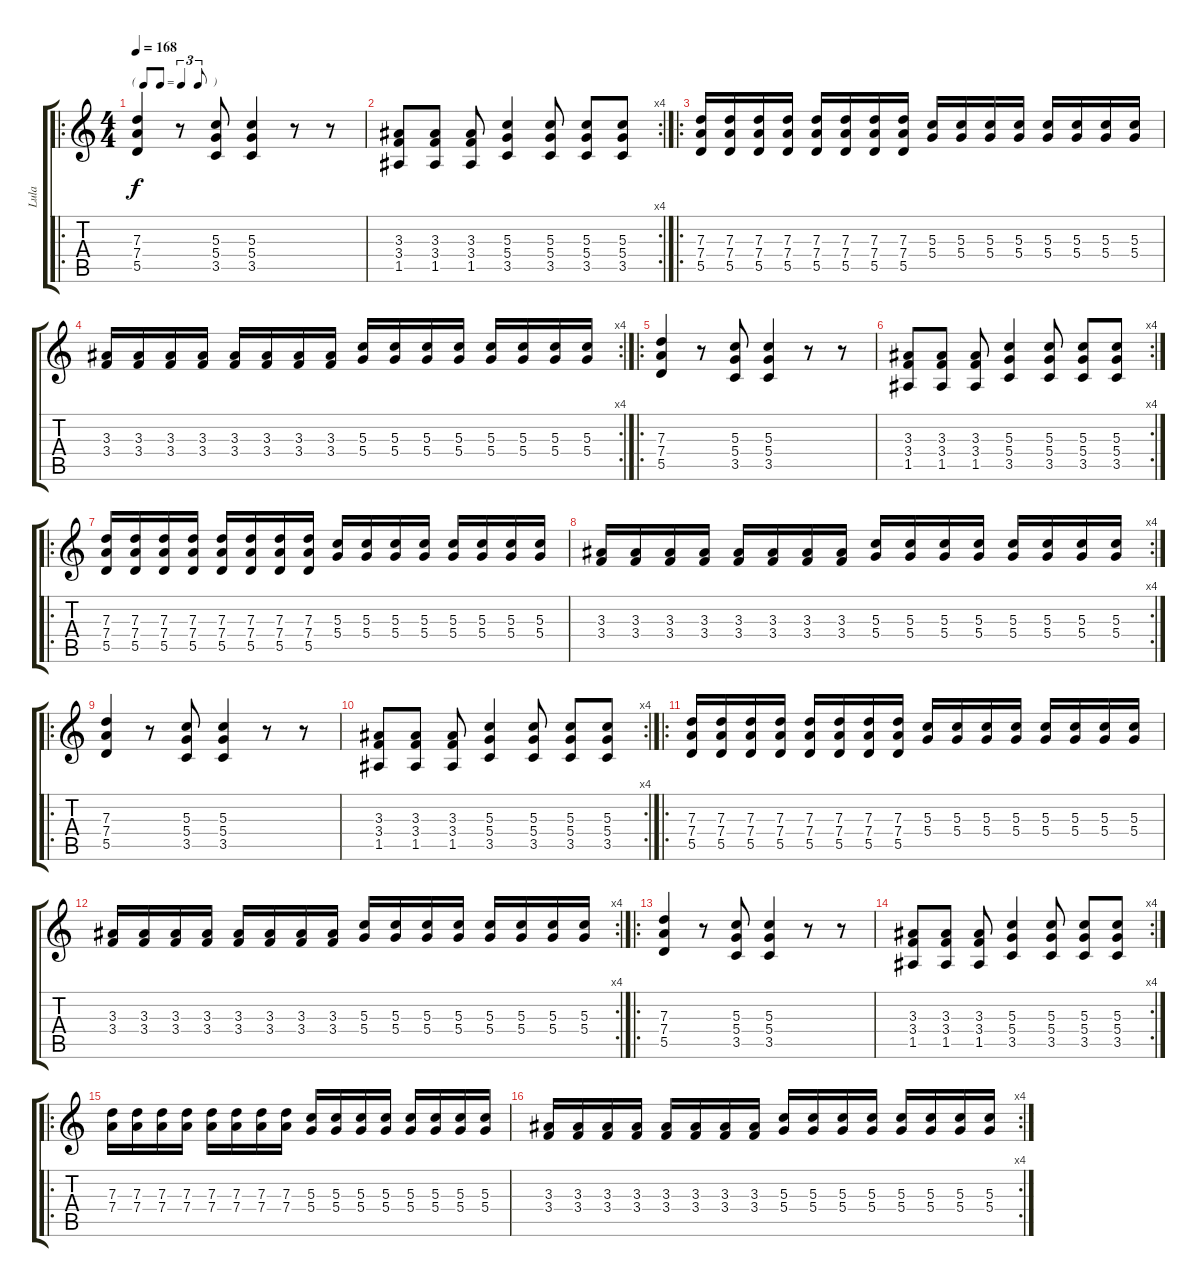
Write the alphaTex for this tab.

\track ("Lula" "Lula") {instrument distortionguitar}
\staff {score tabs}
\tuning (E4 B3 G3 D3 A2 E2) {hide}
\ro
\ts (4 4)
\tf triplet8th
\tempo 168
\clef g2
\ks c
(7.3 7.4 5.5).4{dy f instrument distortionguitar} r.8 (5.3 5.4 3.5).8 (5.3 5.4 3.5).4 r.8 r.8 |
\rc 4
(3.3 3.4 1.5).8 (3.3 3.4 1.5).8 (3.3 3.4 1.5).8 (5.3 5.4 3.5).4 (5.3 5.4 3.5).8 (5.3 5.4 3.5).8 (5.3 5.4 3.5).8 |
\ro
(7.3 7.4 5.5).16 (7.3 7.4 5.5).16 (7.3 7.4 5.5).16 (7.3 7.4 5.5).16 (7.3 7.4 5.5).16 (7.3 7.4 5.5).16 (7.3 7.4 5.5).16 (7.3 7.4 5.5).16 (5.3 5.4).16 (5.3 5.4).16 (5.3 5.4).16 (5.3 5.4).16 (5.3 5.4).16 (5.3 5.4).16 (5.3 5.4).16 (5.3 5.4).16 |
\rc 4
(3.3 3.4).16 (3.3 3.4).16 (3.3 3.4).16 (3.3 3.4).16 (3.3 3.4).16 (3.3 3.4).16 (3.3 3.4).16 (3.3 3.4).16 (5.3 5.4).16 (5.3 5.4).16 (5.3 5.4).16 (5.3 5.4).16 (5.3 5.4).16 (5.3 5.4).16 (5.3 5.4).16 (5.3 5.4).16 |
\ro
(7.3 7.4 5.5).4 r.8 (5.3 5.4 3.5).8 (5.3 5.4 3.5).4 r.8 r.8 |
\rc 4
(3.3 3.4 1.5).8 (3.3 3.4 1.5).8 (3.3 3.4 1.5).8 (5.3 5.4 3.5).4 (5.3 5.4 3.5).8 (5.3 5.4 3.5).8 (5.3 5.4 3.5).8 |
\ro
(7.3 7.4 5.5).16 (7.3 7.4 5.5).16 (7.3 7.4 5.5).16 (7.3 7.4 5.5).16 (7.3 7.4 5.5).16 (7.3 7.4 5.5).16 (7.3 7.4 5.5).16 (7.3 7.4 5.5).16 (5.3 5.4).16 (5.3 5.4).16 (5.3 5.4).16 (5.3 5.4).16 (5.3 5.4).16 (5.3 5.4).16 (5.3 5.4).16 (5.3 5.4).16 |
\rc 4
(3.3 3.4).16 (3.3 3.4).16 (3.3 3.4).16 (3.3 3.4).16 (3.3 3.4).16 (3.3 3.4).16 (3.3 3.4).16 (3.3 3.4).16 (5.3 5.4).16 (5.3 5.4).16 (5.3 5.4).16 (5.3 5.4).16 (5.3 5.4).16 (5.3 5.4).16 (5.3 5.4).16 (5.3 5.4).16 |
\ro
(7.3 7.4 5.5).4 r.8 (5.3 5.4 3.5).8 (5.3 5.4 3.5).4 r.8 r.8 |
\rc 4
(3.3 3.4 1.5).8 (3.3 3.4 1.5).8 (3.3 3.4 1.5).8 (5.3 5.4 3.5).4 (5.3 5.4 3.5).8 (5.3 5.4 3.5).8 (5.3 5.4 3.5).8 |
\ro
(7.3 7.4 5.5).16 (7.3 7.4 5.5).16 (7.3 7.4 5.5).16 (7.3 7.4 5.5).16 (7.3 7.4 5.5).16 (7.3 7.4 5.5).16 (7.3 7.4 5.5).16 (7.3 7.4 5.5).16 (5.3 5.4).16 (5.3 5.4).16 (5.3 5.4).16 (5.3 5.4).16 (5.3 5.4).16 (5.3 5.4).16 (5.3 5.4).16 (5.3 5.4).16 |
\rc 4
(3.3 3.4).16 (3.3 3.4).16 (3.3 3.4).16 (3.3 3.4).16 (3.3 3.4).16 (3.3 3.4).16 (3.3 3.4).16 (3.3 3.4).16 (5.3 5.4).16 (5.3 5.4).16 (5.3 5.4).16 (5.3 5.4).16 (5.3 5.4).16 (5.3 5.4).16 (5.3 5.4).16 (5.3 5.4).16 |
\ro
(7.3 7.4 5.5).4 r.8 (5.3 5.4 3.5).8 (5.3 5.4 3.5).4 r.8 r.8 |
\rc 4
(3.3 3.4 1.5).8 (3.3 3.4 1.5).8 (3.3 3.4 1.5).8 (5.3 5.4 3.5).4 (5.3 5.4 3.5).8 (5.3 5.4 3.5).8 (5.3 5.4 3.5).8 |
\ro
(7.3 7.4).16 (7.3 7.4).16 (7.3 7.4).16 (7.3 7.4).16 (7.3 7.4).16 (7.3 7.4).16 (7.3 7.4).16 (7.3 7.4).16 (5.3 5.4).16 (5.3 5.4).16 (5.3 5.4).16 (5.3 5.4).16 (5.3 5.4).16 (5.3 5.4).16 (5.3 5.4).16 (5.3 5.4).16 |
\rc 4
(3.3 3.4).16 (3.3 3.4).16 (3.3 3.4).16 (3.3 3.4).16 (3.3 3.4).16 (3.3 3.4).16 (3.3 3.4).16 (3.3 3.4).16 (5.3 5.4).16 (5.3 5.4).16 (5.3 5.4).16 (5.3 5.4).16 (5.3 5.4).16 (5.3 5.4).16 (5.3 5.4).16 (5.3 5.4).16
